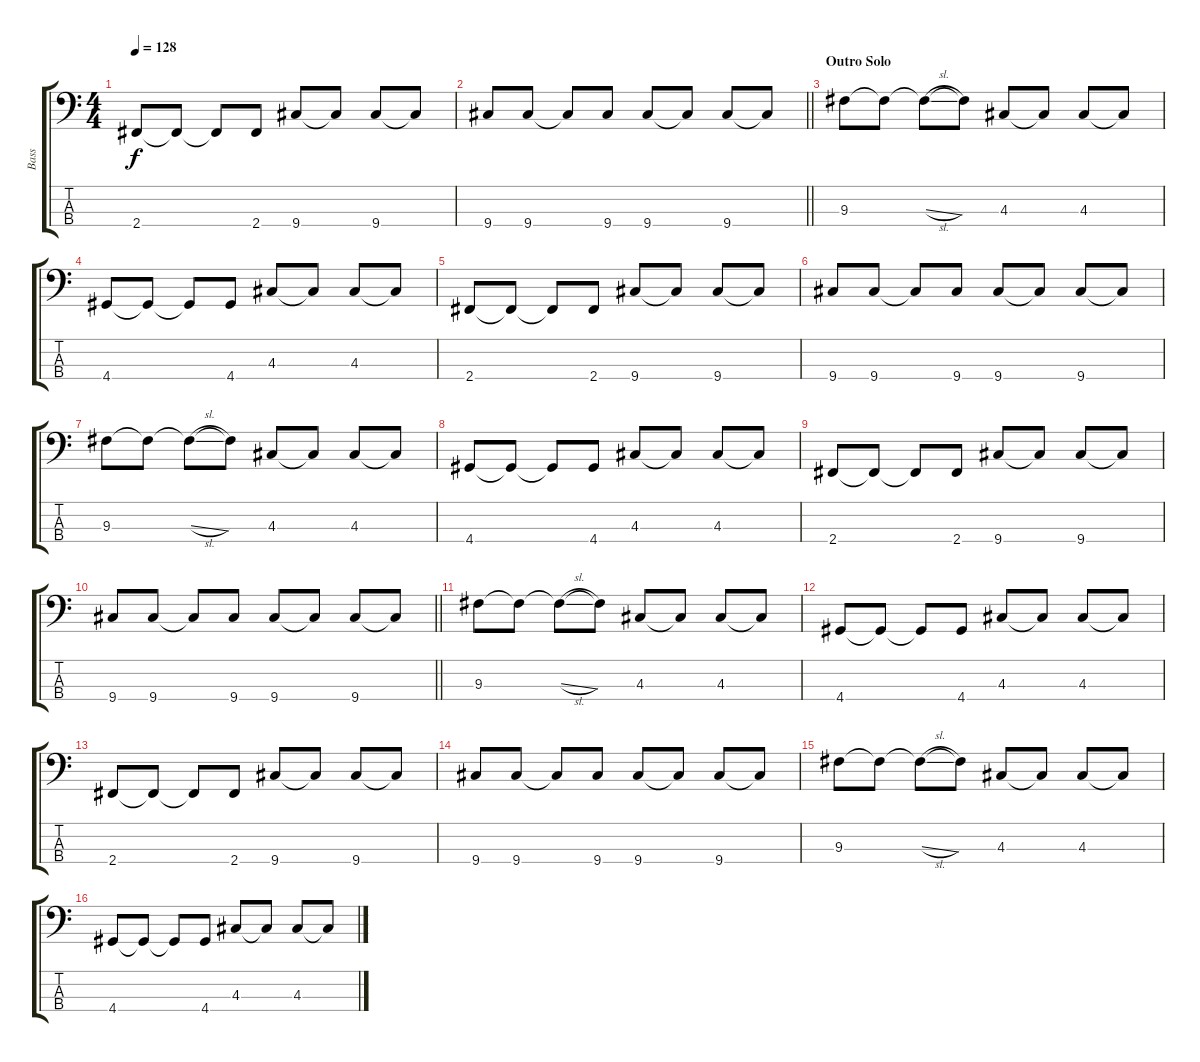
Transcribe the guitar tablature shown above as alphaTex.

\track ("Bass" "Bass") {instrument electricbassfinger}
\staff {score tabs}
\tuning (G2 D2 A1 E1) {hide}
\ts (4 4)
\tempo 128
\clef f4
\ks c
2.4.8{dy f} 2.4{t}.8 2.4{t}.8 2.4.8 9.4.8 9.4{t}.8 9.4.8 9.4{t}.8 |
\barLineRight lightlight
9.4.8 9.4.8 9.4{t}.8 9.4.8 9.4.8 9.4{t}.8 9.4.8 9.4{t}.8 |
\section ("" "Outro Solo")
9.3.8 9.3{t}.8 9.3{sl t}.8 9.3{t}.8 4.3.8 4.3{t}.8 4.3.8 4.3{t}.8 |
4.4.8 4.4{t}.8 4.4{t}.8 4.4.8 4.3.8 4.3{t}.8 4.3.8 4.3{t}.8 |
2.4.8 2.4{t}.8 2.4{t}.8 2.4.8 9.4.8 9.4{t}.8 9.4.8 9.4{t}.8 |
9.4.8 9.4.8 9.4{t}.8 9.4.8 9.4.8 9.4{t}.8 9.4.8 9.4{t}.8 |
9.3.8 9.3{t}.8 9.3{sl t}.8 9.3{t}.8 4.3.8 4.3{t}.8 4.3.8 4.3{t}.8 |
4.4.8 4.4{t}.8 4.4{t}.8 4.4.8 4.3.8 4.3{t}.8 4.3.8 4.3{t}.8 |
2.4.8 2.4{t}.8 2.4{t}.8 2.4.8 9.4.8 9.4{t}.8 9.4.8 9.4{t}.8 |
\barLineRight lightlight
9.4.8 9.4.8 9.4{t}.8 9.4.8 9.4.8 9.4{t}.8 9.4.8 9.4{t}.8 |
9.3.8 9.3{t}.8 9.3{sl t}.8 9.3{t}.8 4.3.8 4.3{t}.8 4.3.8 4.3{t}.8 |
4.4.8 4.4{t}.8 4.4{t}.8 4.4.8 4.3.8 4.3{t}.8 4.3.8 4.3{t}.8 |
2.4.8 2.4{t}.8 2.4{t}.8 2.4.8 9.4.8 9.4{t}.8 9.4.8 9.4{t}.8 |
9.4.8 9.4.8 9.4{t}.8 9.4.8 9.4.8 9.4{t}.8 9.4.8 9.4{t}.8 |
9.3.8 9.3{t}.8 9.3{sl t}.8 9.3{t}.8 4.3.8 4.3{t}.8 4.3.8 4.3{t}.8 |
4.4.8 4.4{t}.8 4.4{t}.8 4.4.8 4.3.8 4.3{t}.8 4.3.8 4.3{t}.8
